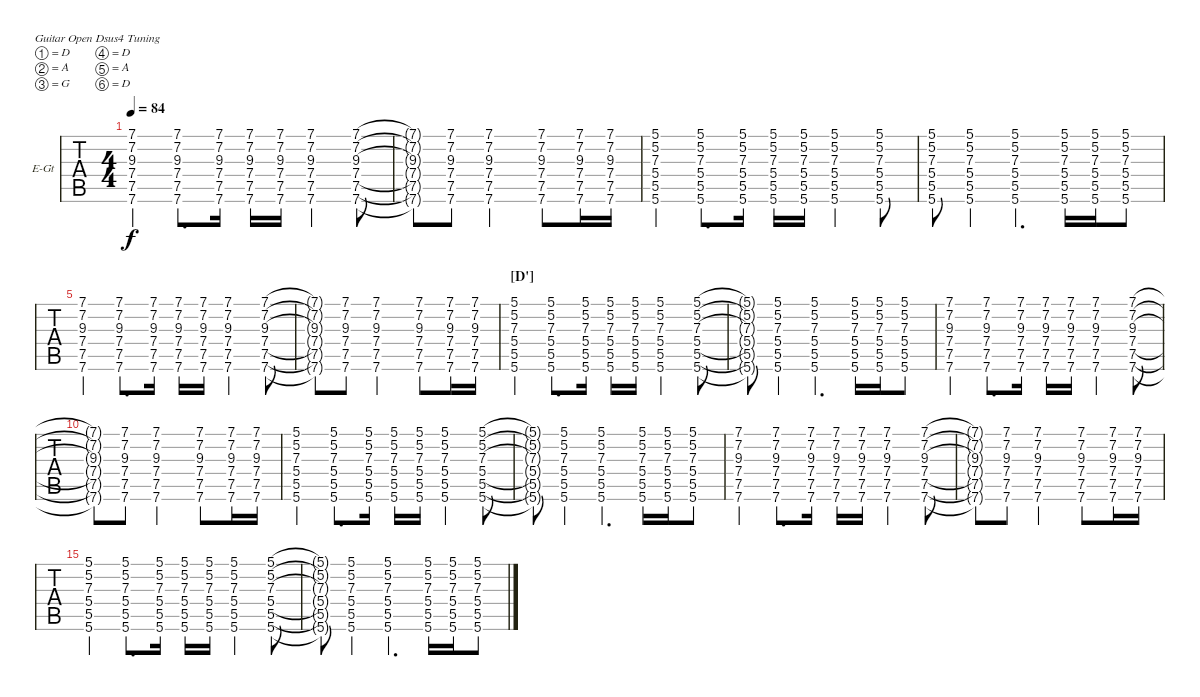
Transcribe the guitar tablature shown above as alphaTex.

\bracketExtendMode nobrackets
\firstSystemTrackNameOrientation horizontal
\otherSystemsTrackNameOrientation horizontal
\defaultBarNumberDisplay FirstOfSystem
\track ("Electric Guitar" "E-Gt") {instrument distortionguitar}
\staff {tabs}
\tuning (D4 A3 G3 D3 A2 D2)
\ts (4 4)
\tempo 84
\clef g2
\scale
0.333333
\ks d
(7.1 7.2 9.3 7.4 7.5 7.6).4{dy f} (7.1 7.2 9.3 7.4 7.5 7.6).8{d} (7.1 7.2 9.3 7.4 7.5 7.6).16 (7.1 7.2 9.3 7.4 7.5 7.6).16 (7.1 7.2 9.3 7.4 7.5 7.6).16 (7.1 7.2 9.3 7.4 7.5 7.6).4 (7.1 7.2 9.3 7.4 7.5 7.6).8 |
\scale
0.333333 (7.1{t} 7.2{t} 9.3{t} 7.4{t} 7.5{t} 7.6{t}).8 (7.1 7.2 9.3 7.4 7.5 7.6).8 (7.1 7.2 9.3 7.4 7.5 7.6).2 (7.1 7.2 9.3 7.4 7.5 7.6).8 (7.1 7.2 9.3 7.4 7.5 7.6).16 (7.1 7.2 9.3 7.4 7.5 7.6).16 |
\scale
0.333333 (5.1 5.2 7.3 5.4 5.5 5.6).4 (5.1 5.2 7.3 5.4 5.5 5.6).8{d} (5.1 5.2 7.3 5.4 5.5 5.6).16 (5.1 5.2 7.3 5.4 5.5 5.6).16 (5.1 5.2 7.3 5.4 5.5 5.6).16 (5.1 5.2 7.3 5.4 5.5 5.6).4 (5.1 5.2 7.3 5.4 5.5 5.6).8 |
\scale
0.333333 (5.1 5.2 7.3 5.4 5.5 5.6).8 (5.1 5.2 7.3 5.4 5.5 5.6).4 (5.1 5.2 7.3 5.4 5.5 5.6).4{d} (5.1 5.2 7.3 5.4 5.5 5.6).16 (5.1 5.2 7.3 5.4 5.5 5.6).16 (5.1 5.2 7.3 5.4 5.5 5.6).8 |
\scale
0.333333 (7.1 7.2 9.3 7.4 7.5 7.6).4 (7.1 7.2 9.3 7.4 7.5 7.6).8{d} (7.1 7.2 9.3 7.4 7.5 7.6).16 (7.1 7.2 9.3 7.4 7.5 7.6).16 (7.1 7.2 9.3 7.4 7.5 7.6).16 (7.1 7.2 9.3 7.4 7.5 7.6).4 (7.1 7.2 9.3 7.4 7.5 7.6).8 |
\scale
0.333333 (7.1{t} 7.2{t} 9.3{t} 7.4{t} 7.5{t} 7.6{t}).8 (7.1 7.2 9.3 7.4 7.5 7.6).8 (7.1 7.2 9.3 7.4 7.5 7.6).2 (7.1 7.2 9.3 7.4 7.5 7.6).8 (7.1 7.2 9.3 7.4 7.5 7.6).16 (7.1 7.2 9.3 7.4 7.5 7.6).16 |
\section ("D'" "")
\scale
0.333333 (5.1 5.2 7.3 5.4 5.5 5.6).4 (5.1 5.2 7.3 5.4 5.5 5.6).8{d} (5.1 5.2 7.3 5.4 5.5 5.6).16 (5.1 5.2 7.3 5.4 5.5 5.6).16 (5.1 5.2 7.3 5.4 5.5 5.6).16 (5.1 5.2 7.3 5.4 5.5 5.6).4 (5.1 5.2 7.3 5.4 5.5 5.6).8 |
\scale
0.333333 (5.1{t} 5.2{t} 7.3{t} 5.4{t} 5.5{t} 5.6{t}).8 (5.1 5.2 7.3 5.4 5.5 5.6).4 (5.1 5.2 7.3 5.4 5.5 5.6).4{d} (5.1 5.2 7.3 5.4 5.5 5.6).16 (5.1 5.2 7.3 5.4 5.5 5.6).16 (5.1 5.2 7.3 5.4 5.5 5.6).8 |
\scale
0.333333 (7.1 7.2 9.3 7.4 7.5 7.6).4 (7.1 7.2 9.3 7.4 7.5 7.6).8{d} (7.1 7.2 9.3 7.4 7.5 7.6).16 (7.1 7.2 9.3 7.4 7.5 7.6).16 (7.1 7.2 9.3 7.4 7.5 7.6).16 (7.1 7.2 9.3 7.4 7.5 7.6).4 (7.1 7.2 9.3 7.4 7.5 7.6).8 |
\scale
0.333333 (7.1{t} 7.2{t} 9.3{t} 7.4{t} 7.5{t} 7.6{t}).8 (7.1 7.2 9.3 7.4 7.5 7.6).8 (7.1 7.2 9.3 7.4 7.5 7.6).2 (7.1 7.2 9.3 7.4 7.5 7.6).8 (7.1 7.2 9.3 7.4 7.5 7.6).16 (7.1 7.2 9.3 7.4 7.5 7.6).16 |
\scale
0.333333 (5.1 5.2 7.3 5.4 5.5 5.6).4 (5.1 5.2 7.3 5.4 5.5 5.6).8{d} (5.1 5.2 7.3 5.4 5.5 5.6).16 (5.1 5.2 7.3 5.4 5.5 5.6).16 (5.1 5.2 7.3 5.4 5.5 5.6).16 (5.1 5.2 7.3 5.4 5.5 5.6).4 (5.1 5.2 7.3 5.4 5.5 5.6).8 |
\scale
0.333333 (5.1{t} 5.2{t} 7.3{t} 5.4{t} 5.5{t} 5.6{t}).8 (5.1 5.2 7.3 5.4 5.5 5.6).4 (5.1 5.2 7.3 5.4 5.5 5.6).4{d} (5.1 5.2 7.3 5.4 5.5 5.6).16 (5.1 5.2 7.3 5.4 5.5 5.6).16 (5.1 5.2 7.3 5.4 5.5 5.6).8 |
\scale
0.333333 (7.1 7.2 9.3 7.4 7.5 7.6).4 (7.1 7.2 9.3 7.4 7.5 7.6).8{d} (7.1 7.2 9.3 7.4 7.5 7.6).16 (7.1 7.2 9.3 7.4 7.5 7.6).16 (7.1 7.2 9.3 7.4 7.5 7.6).16 (7.1 7.2 9.3 7.4 7.5 7.6).4 (7.1 7.2 9.3 7.4 7.5 7.6).8 |
\scale
0.333333 (7.1{t} 7.2{t} 9.3{t} 7.4{t} 7.5{t} 7.6{t}).8 (7.1 7.2 9.3 7.4 7.5 7.6).8 (7.1 7.2 9.3 7.4 7.5 7.6).2 (7.1 7.2 9.3 7.4 7.5 7.6).8 (7.1 7.2 9.3 7.4 7.5 7.6).16 (7.1 7.2 9.3 7.4 7.5 7.6).16 |
\scale
0.333333 (5.1 5.2 7.3 5.4 5.5 5.6).4 (5.1 5.2 7.3 5.4 5.5 5.6).8{d} (5.1 5.2 7.3 5.4 5.5 5.6).16 (5.1 5.2 7.3 5.4 5.5 5.6).16 (5.1 5.2 7.3 5.4 5.5 5.6).16 (5.1 5.2 7.3 5.4 5.5 5.6).4 (5.1 5.2 7.3 5.4 5.5 5.6).8 |
\scale
0.333333 (5.1{t} 5.2{t} 7.3{t} 5.4{t} 5.5{t} 5.6{t}).8 (5.1 5.2 7.3 5.4 5.5 5.6).4 (5.1 5.2 7.3 5.4 5.5 5.6).4{d} (5.1 5.2 7.3 5.4 5.5 5.6).16 (5.1 5.2 7.3 5.4 5.5 5.6).16 (5.1 5.2 7.3 5.4 5.5 5.6).8
